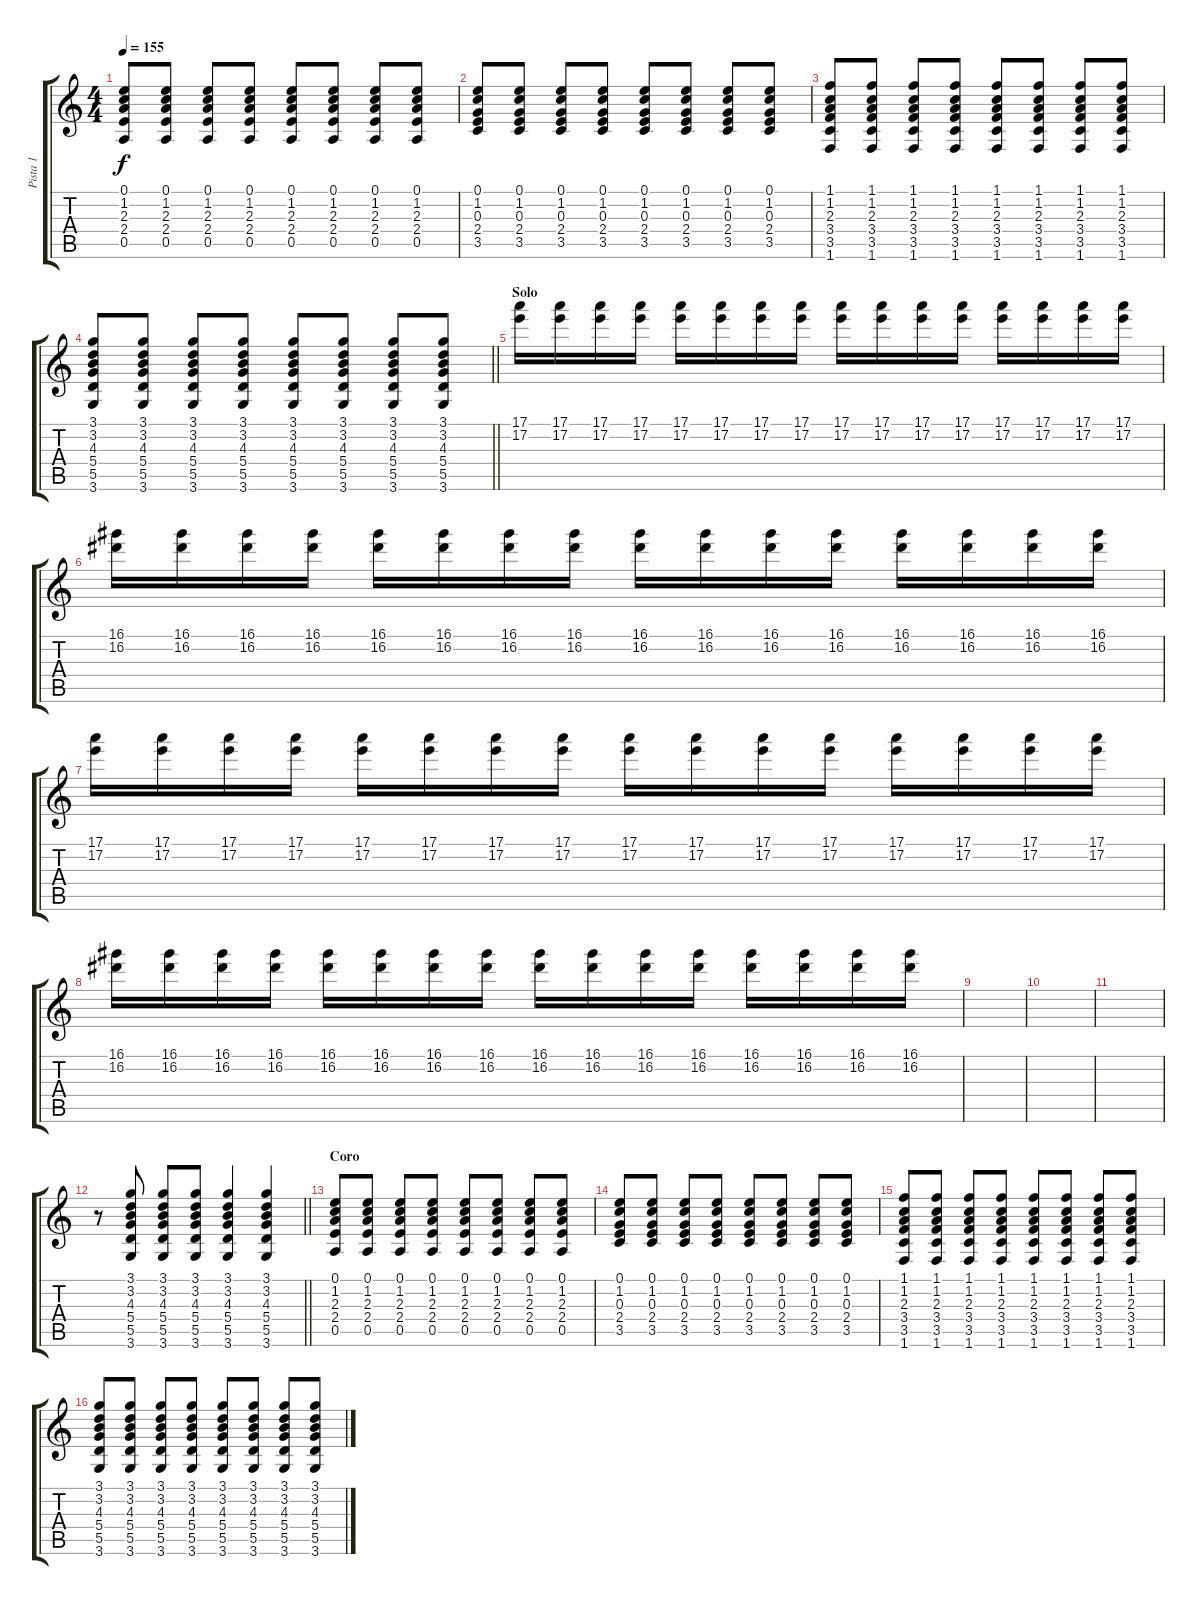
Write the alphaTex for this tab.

\track ("Pista 1" "Pista 1") {instrument overdrivenguitar}
\staff {score tabs}
\tuning (E4 B3 G3 D3 A2 E2) {hide}
\ts (4 4)
\tempo 155
\clef g2
\ks c
(0.1 1.2 2.3 2.4 0.5).8{dy f} (0.1 1.2 2.3 2.4 0.5).8 (0.1 1.2 2.3 2.4 0.5).8 (0.1 1.2 2.3 2.4 0.5).8 (0.1 1.2 2.3 2.4 0.5).8 (0.1 1.2 2.3 2.4 0.5).8 (0.1 1.2 2.3 2.4 0.5).8 (0.1 1.2 2.3 2.4 0.5).8 |
(0.1 1.2 0.3 2.4 3.5).8 (0.1 1.2 0.3 2.4 3.5).8 (0.1 1.2 0.3 2.4 3.5).8 (0.1 1.2 0.3 2.4 3.5).8 (0.1 1.2 0.3 2.4 3.5).8 (0.1 1.2 0.3 2.4 3.5).8 (0.1 1.2 0.3 2.4 3.5).8 (0.1 1.2 0.3 2.4 3.5).8 |
(1.1 1.2 2.3 3.4 3.5 1.6).8 (1.1 1.2 2.3 3.4 3.5 1.6).8 (1.1 1.2 2.3 3.4 3.5 1.6).8 (1.1 1.2 2.3 3.4 3.5 1.6).8 (1.1 1.2 2.3 3.4 3.5 1.6).8 (1.1 1.2 2.3 3.4 3.5 1.6).8 (1.1 1.2 2.3 3.4 3.5 1.6).8 (1.1 1.2 2.3 3.4 3.5 1.6).8 |
\barLineRight lightlight
(3.1 3.2 4.3 5.4 5.5 3.6).8 (3.1 3.2 4.3 5.4 5.5 3.6).8 (3.1 3.2 4.3 5.4 5.5 3.6).8 (3.1 3.2 4.3 5.4 5.5 3.6).8 (3.1 3.2 4.3 5.4 5.5 3.6).8 (3.1 3.2 4.3 5.4 5.5 3.6).8 (3.1 3.2 4.3 5.4 5.5 3.6).8 (3.1 3.2 4.3 5.4 5.5 3.6).8 |
\section ("" "Solo")
(17.1 17.2).16 (17.1 17.2).16 (17.1 17.2).16 (17.1 17.2).16 (17.1 17.2).16 (17.1 17.2).16 (17.1 17.2).16 (17.1 17.2).16 (17.1 17.2).16 (17.1 17.2).16 (17.1 17.2).16 (17.1 17.2).16 (17.1 17.2).16 (17.1 17.2).16 (17.1 17.2).16 (17.1 17.2).16 |
(16.1 16.2).16 (16.1 16.2).16 (16.1 16.2).16 (16.1 16.2).16 (16.1 16.2).16 (16.1 16.2).16 (16.1 16.2).16 (16.1 16.2).16 (16.1 16.2).16 (16.1 16.2).16 (16.1 16.2).16 (16.1 16.2).16 (16.1 16.2).16 (16.1 16.2).16 (16.1 16.2).16 (16.1 16.2).16 |
(17.1 17.2).16 (17.1 17.2).16 (17.1 17.2).16 (17.1 17.2).16 (17.1 17.2).16 (17.1 17.2).16 (17.1 17.2).16 (17.1 17.2).16 (17.1 17.2).16 (17.1 17.2).16 (17.1 17.2).16 (17.1 17.2).16 (17.1 17.2).16 (17.1 17.2).16 (17.1 17.2).16 (17.1 17.2).16 |
(16.1 16.2).16 (16.1 16.2).16 (16.1 16.2).16 (16.1 16.2).16 (16.1 16.2).16 (16.1 16.2).16 (16.1 16.2).16 (16.1 16.2).16 (16.1 16.2).16 (16.1 16.2).16 (16.1 16.2).16 (16.1 16.2).16 (16.1 16.2).16 (16.1 16.2).16 (16.1 16.2).16 (16.1 16.2).16 |
|
|
|
\barLineRight lightlight
r.8 (3.1 3.2 4.3 5.4 5.5 3.6).8{instrument overdrivenguitar} (3.1 3.2 4.3 5.4 5.5 3.6).8 (3.1 3.2 4.3 5.4 5.5 3.6).8 (3.1 3.2 4.3 5.4 5.5 3.6).4 (3.1 3.2 4.3 5.4 5.5 3.6).4 |
\section ("" "Coro")
(0.1 1.2 2.3 2.4 0.5).8 (0.1 1.2 2.3 2.4 0.5).8 (0.1 1.2 2.3 2.4 0.5).8 (0.1 1.2 2.3 2.4 0.5).8 (0.1 1.2 2.3 2.4 0.5).8 (0.1 1.2 2.3 2.4 0.5).8 (0.1 1.2 2.3 2.4 0.5).8 (0.1 1.2 2.3 2.4 0.5).8 |
(0.1 1.2 0.3 2.4 3.5).8 (0.1 1.2 0.3 2.4 3.5).8 (0.1 1.2 0.3 2.4 3.5).8 (0.1 1.2 0.3 2.4 3.5).8 (0.1 1.2 0.3 2.4 3.5).8 (0.1 1.2 0.3 2.4 3.5).8 (0.1 1.2 0.3 2.4 3.5).8 (0.1 1.2 0.3 2.4 3.5).8 |
(1.1 1.2 2.3 3.4 3.5 1.6).8 (1.1 1.2 2.3 3.4 3.5 1.6).8 (1.1 1.2 2.3 3.4 3.5 1.6).8 (1.1 1.2 2.3 3.4 3.5 1.6).8 (1.1 1.2 2.3 3.4 3.5 1.6).8 (1.1 1.2 2.3 3.4 3.5 1.6).8 (1.1 1.2 2.3 3.4 3.5 1.6).8 (1.1 1.2 2.3 3.4 3.5 1.6).8 |
(3.1 3.2 4.3 5.4 5.5 3.6).8 (3.1 3.2 4.3 5.4 5.5 3.6).8 (3.1 3.2 4.3 5.4 5.5 3.6).8 (3.1 3.2 4.3 5.4 5.5 3.6).8 (3.1 3.2 4.3 5.4 5.5 3.6).8 (3.1 3.2 4.3 5.4 5.5 3.6).8 (3.1 3.2 4.3 5.4 5.5 3.6).8 (3.1 3.2 4.3 5.4 5.5 3.6).8
